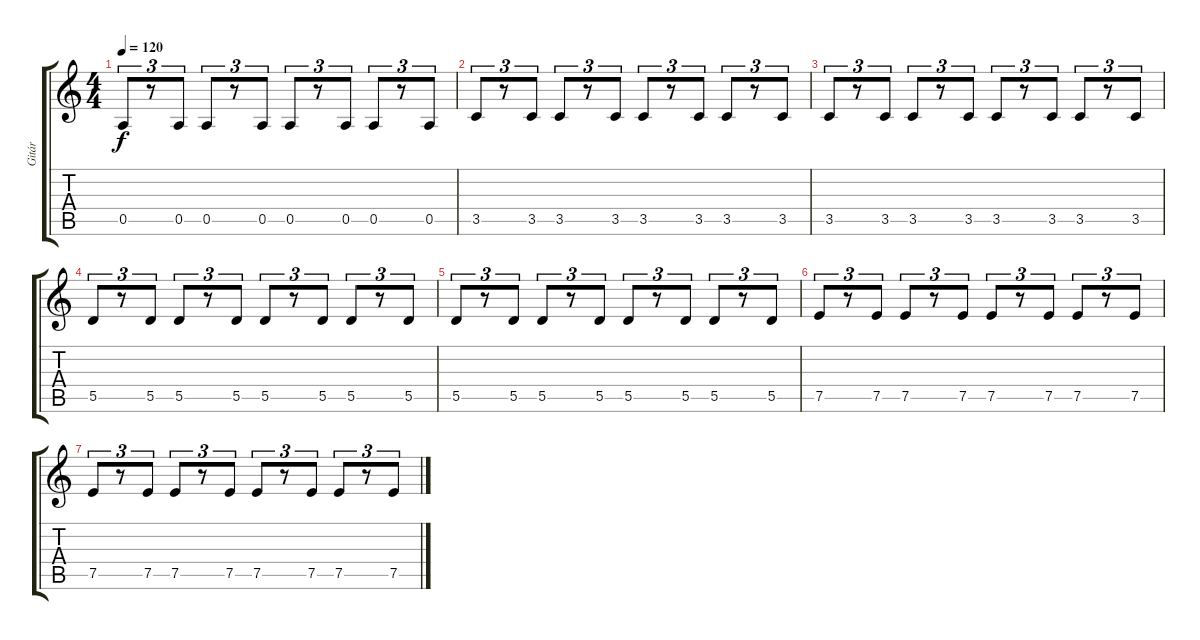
\track ("Gitár" "Gitár") {instrument distortionguitar}
\staff {score tabs}
\tuning (E4 B3 G3 D3 A2 E2) {hide}
\ts (4 4)
\tempo 120
\clef g2
\ks c
0.5.8{tu (3 2) dy f} r.8{tu (3 2)} 0.5.8{tu (3 2)} 0.5.8{tu (3 2)} r.8{tu (3 2)} 0.5.8{tu (3 2)} 0.5.8{tu (3 2)} r.8{tu (3 2)} 0.5.8{tu (3 2)} 0.5.8{tu (3 2)} r.8{tu (3 2)} 0.5.8{tu (3 2)} |
3.5.8{tu (3 2)} r.8{tu (3 2)} 3.5.8{tu (3 2)} 3.5.8{tu (3 2)} r.8{tu (3 2)} 3.5.8{tu (3 2)} 3.5.8{tu (3 2)} r.8{tu (3 2)} 3.5.8{tu (3 2)} 3.5.8{tu (3 2)} r.8{tu (3 2)} 3.5.8{tu (3 2)} |
3.5.8{tu (3 2)} r.8{tu (3 2)} 3.5.8{tu (3 2)} 3.5.8{tu (3 2)} r.8{tu (3 2)} 3.5.8{tu (3 2)} 3.5.8{tu (3 2)} r.8{tu (3 2)} 3.5.8{tu (3 2)} 3.5.8{tu (3 2)} r.8{tu (3 2)} 3.5.8{tu (3 2)} |
5.5.8{tu (3 2) volume 7} r.8{tu (3 2)} 5.5.8{tu (3 2)} 5.5.8{tu (3 2)} r.8{tu (3 2)} 5.5.8{tu (3 2)} 5.5.8{tu (3 2)} r.8{tu (3 2)} 5.5.8{tu (3 2)} 5.5.8{tu (3 2)} r.8{tu (3 2)} 5.5.8{tu (3 2)} |
5.5.8{tu (3 2)} r.8{tu (3 2)} 5.5.8{tu (3 2)} 5.5.8{tu (3 2)} r.8{tu (3 2)} 5.5.8{tu (3 2)} 5.5.8{tu (3 2)} r.8{tu (3 2)} 5.5.8{tu (3 2)} 5.5.8{tu (3 2)} r.8{tu (3 2)} 5.5.8{tu (3 2)} |
7.5.8{tu (3 2) volume 0} r.8{tu (3 2)} 7.5.8{tu (3 2)} 7.5.8{tu (3 2)} r.8{tu (3 2)} 7.5.8{tu (3 2)} 7.5.8{tu (3 2)} r.8{tu (3 2)} 7.5.8{tu (3 2)} 7.5.8{tu (3 2)} r.8{tu (3 2)} 7.5.8{tu (3 2)} |
7.5.8{tu (3 2)} r.8{tu (3 2)} 7.5.8{tu (3 2)} 7.5.8{tu (3 2)} r.8{tu (3 2)} 7.5.8{tu (3 2)} 7.5.8{tu (3 2)} r.8{tu (3 2)} 7.5.8{tu (3 2)} 7.5.8{tu (3 2)} r.8{tu (3 2)} 7.5.8{tu (3 2)}
